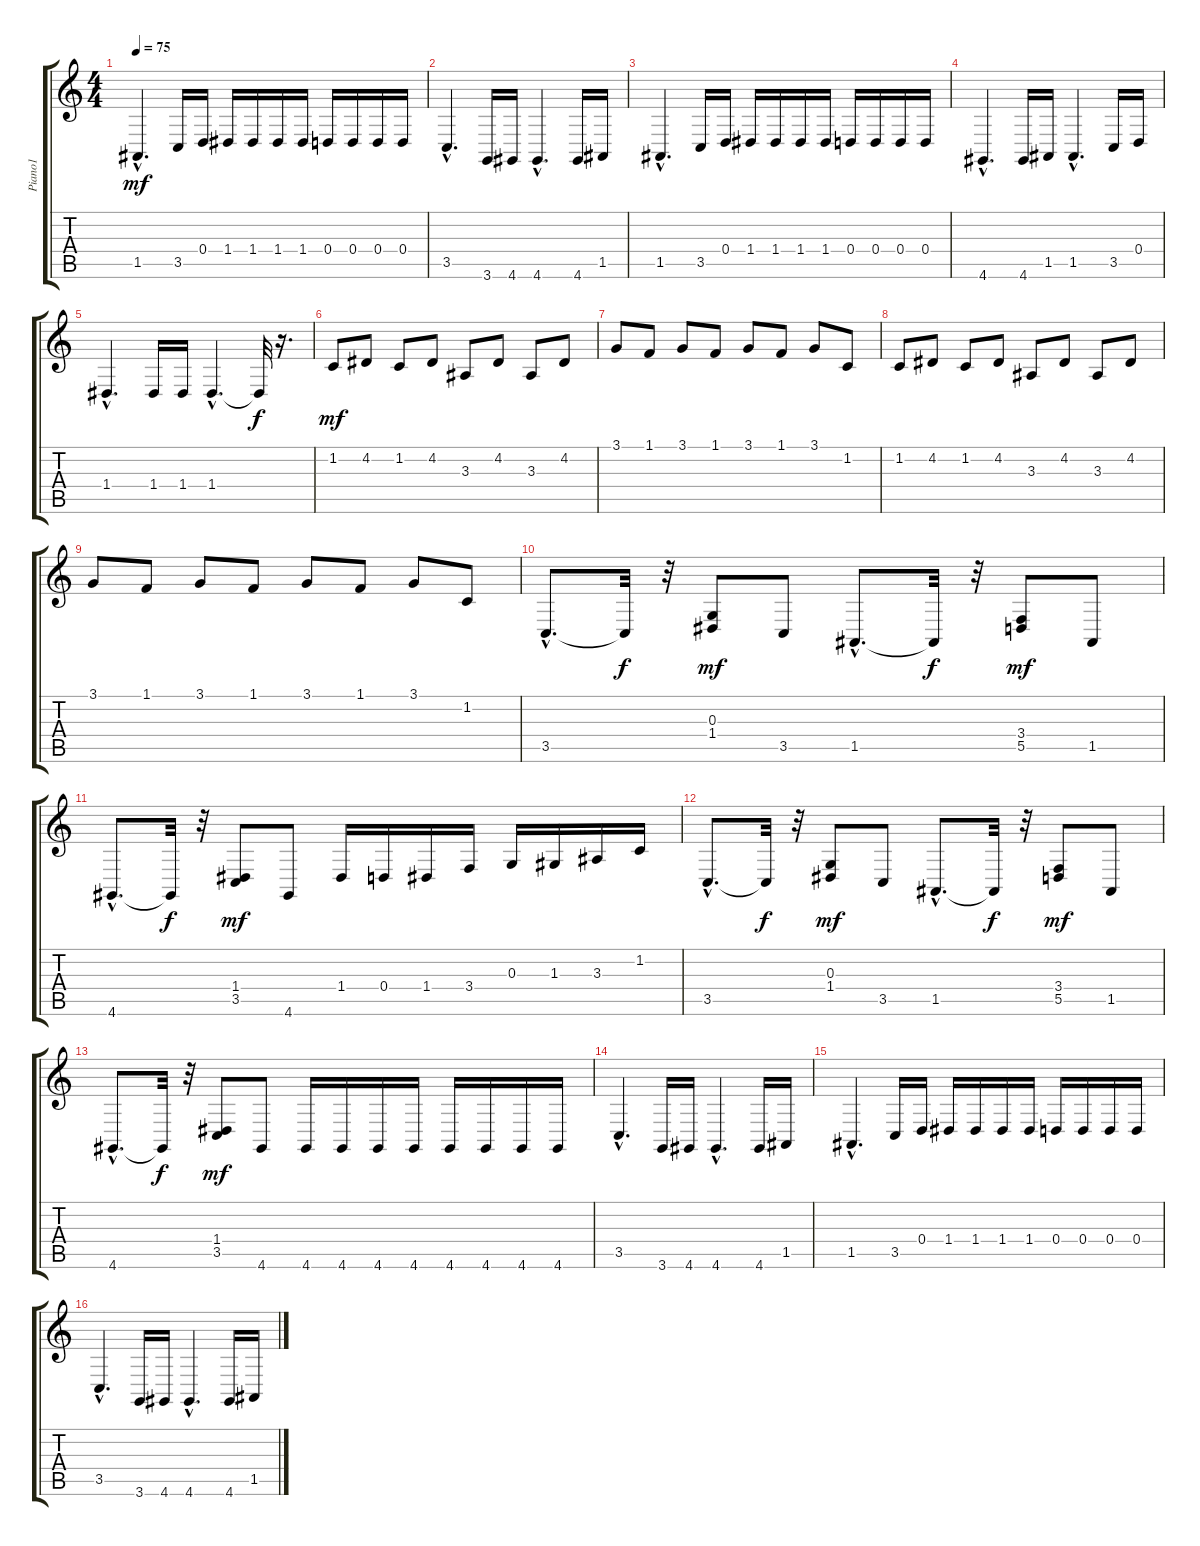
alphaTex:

\track ("Piano1" "Piano1") {instrument acousticgrandpiano}
\staff {score tabs}
\tuning (E4 B3 G3 D3 A2 E2) {hide}
\ts (4 4)
\tempo 75
\clef g2
\ks c
1.5{hac}.4{d dy mf} 3.5.16 0.4.16 1.4.16 1.4.16 1.4.16 1.4.16 0.4.16 0.4.16 0.4.16 0.4.16 |
3.5{hac}.4{d} 3.6.16 4.6.16 4.6{hac}.4{d} 4.6.16 1.5.16 |
1.5{hac}.4{d} 3.5.16 0.4.16 1.4.16 1.4.16 1.4.16 1.4.16 0.4.16 0.4.16 0.4.16 0.4.16 |
4.6{hac}.4{d} 4.6.16 1.5.16 1.5{hac}.4{d} 3.5.16 0.4.16 |
1.4{hac}.4{d} 1.4.16 1.4.16 1.4{hac}.4{d} 1.4{t}.32{dy f} r.16{d} |
1.2.8{dy mf} 4.2.8 1.2.8 4.2.8 3.3.8 4.2.8 3.3.8 4.2.8 |
3.1.8 1.1.8 3.1.8 1.1.8 3.1.8 1.1.8 3.1.8 1.2.8 |
1.2.8 4.2.8 1.2.8 4.2.8 3.3.8 4.2.8 3.3.8 4.2.8 |
3.1.8 1.1.8 3.1.8 1.1.8 3.1.8 1.1.8 3.1.8 1.2.8 |
3.5{hac}.8{d} 3.5{t}.32{dy f} r.32 (0.3 1.4).8{dy mf} 3.5.8 1.5{hac}.8{d} 1.5{t}.32{dy f} r.32 (3.4 5.5).8{dy mf} 1.5.8 |
4.6{hac}.8{d} 4.6{t}.32{dy f} r.32 (1.4 3.5).8{dy mf} 4.6.8 1.4.16 0.4.16 1.4.16 3.4.16 0.3.16 1.3.16 3.3.16 1.2.16 |
3.5{hac}.8{d} 3.5{t}.32{dy f} r.32 (0.3 1.4).8{dy mf} 3.5.8 1.5{hac}.8{d} 1.5{t}.32{dy f} r.32 (3.4 5.5).8{dy mf} 1.5.8 |
4.6{hac}.8{d} 4.6{t}.32{dy f} r.32 (1.4 3.5).8{dy mf} 4.6.8 4.6.16 4.6.16 4.6.16 4.6.16 4.6.16 4.6.16 4.6.16 4.6.16 |
3.5{hac}.4{d} 3.6.16 4.6.16 4.6{hac}.4{d} 4.6.16 1.5.16 |
1.5{hac}.4{d} 3.5.16 0.4.16 1.4.16 1.4.16 1.4.16 1.4.16 0.4.16 0.4.16 0.4.16 0.4.16 |
3.5{hac}.4{d} 3.6.16 4.6.16 4.6{hac}.4{d} 4.6.16 1.5.16
